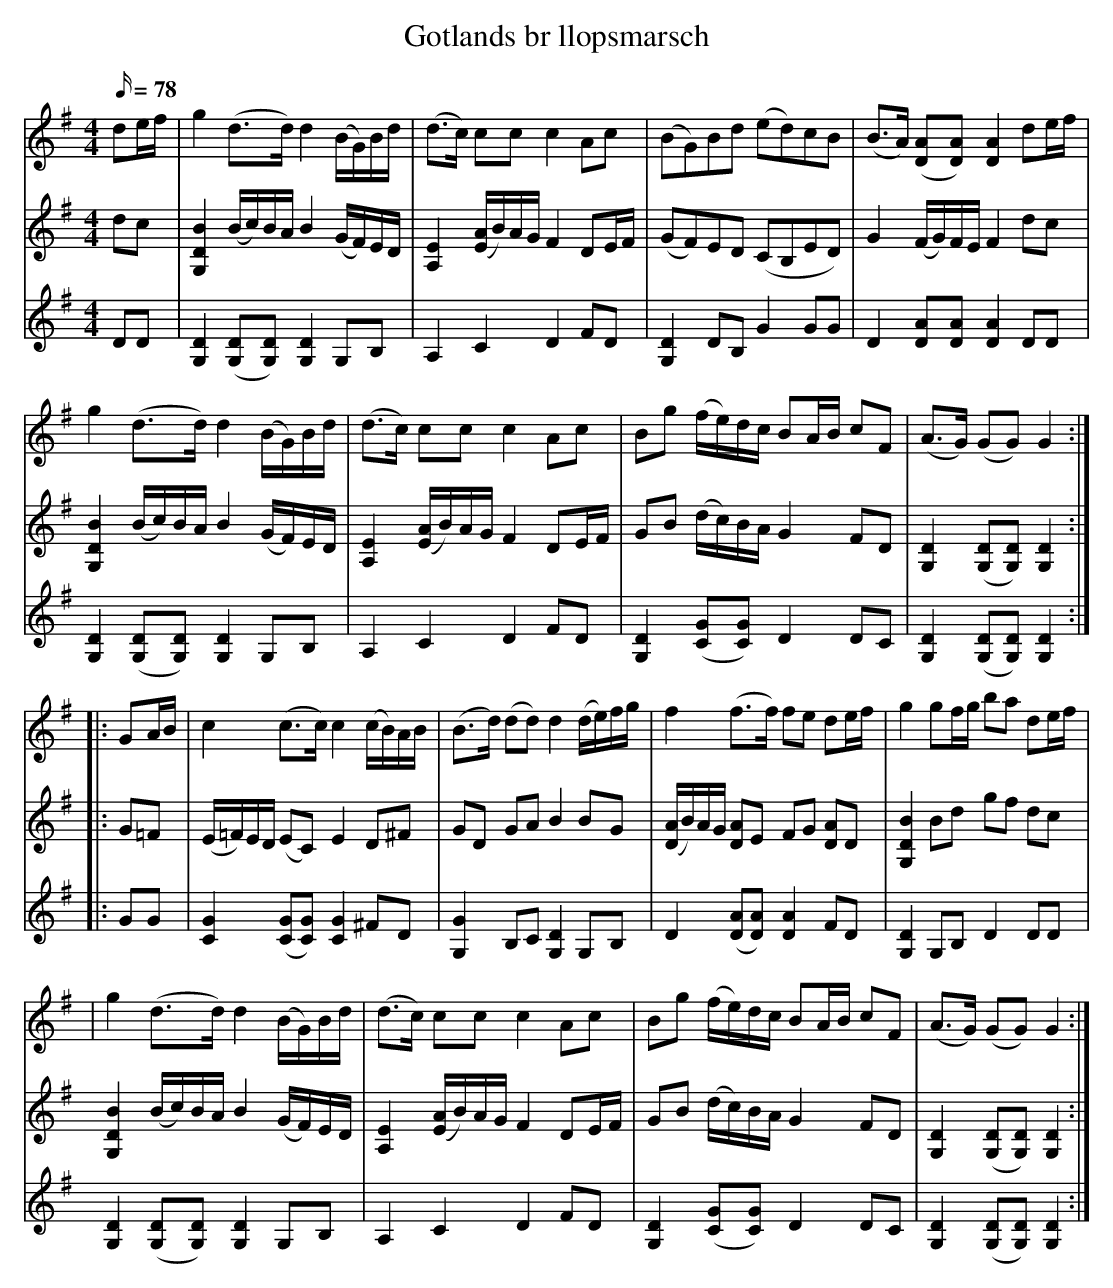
X:1
T: Gotlands br llopsmarsch
M: 4/4
L: 1/16
Q: 78
K: G
V: 1
d2ef | g4 (d3d) d4 (BG)Bd | (d3c) c2c2 c4 A2c2 | (B2G2)B2d2 (e2d2)c2B2 | (B3A) ([DA]2[DA]2) [DA]4 d2ef |
g4 (d3d) d4 (BG)Bd | (d3c) c2c2 c4 A2c2 | B2g2 (fe)dc B2AB c2F2 | (A3G) (G2G2) G4 :|
|: G2AB | c4 (c3c) c4 (cB)AB | (B3d) (d2d2) d4 (de)fg | f4 (f3f) f2e2 d2ef | g4 g2fg b2a2 d2ef |
| g4 (d3d) d4 (BG)Bd | (d3c) c2c2 c4 A2c2 | B2g2 (fe)dc B2AB c2F2 | (A3G) (G2G2) G4 :|
V: 2
d2c2 | [G,DB]4(Bc)BA B4(GF)ED | [A,E]4([EA]B)AG F4D2EF | (G2F2)E2D2 (C2B,2E2D2) | G4(FG)FE F4d2c2 |
[G,DB]4(Bc)BA B4(GF)ED | [A,E]4([EA]B)AG F4D2EF | G2B2 (dc)BA G4F2D2 | [G,D]4([G,D]2[G,D]2)[G,D]4 :|
|: G2=F2 | (E=F)ED (E2C2) E4D2^F2 | G2D2 G2A2 B4B2G2 | ([DA]B)AG [DA]2E2 F2G2 [DA]2D2 | [G,DB]4B2d2 g2f2 d2c2 |
[G,DB]4(Bc)BA B4(GF)ED | [A,E]4([EA]B)AG F4D2EF | G2B2 (dc)BA G4F2D2 | [G,D]4([G,D]2[G,D]2)[G,D]4 :|
V: 3
D2D2 | [G,D]4([G,D]2[G,D]2)[G,D]4 G,2B,2 | A,4C4 D4F2D2 | [G,D]4D2B,2 G4G2G2 | D4[DA]2[DA]2 [DA]4D2D2 |
[G,D]4([G,D]2[G,D]2)[G,D]4 G,2B,2 | A,4C4 D4F2D2 | [G,D]4([CG]2[CG]2) D4D2C2 | [G,D]4([G,D]2[G,D]2)[G,D]4 :|
|: G2G2 | [CG]4([CG]2[CG]2) [CG]4^F2D2 | [G,G]4B,2C2 [G,D]4 G,2B,2 | D4([DA]2[DA]2) [DA]4F2D2 | [G,D]4G,2B,2 D4D2D2 |
[G,D]4([G,D]2[G,D]2)[G,D]4 G,2B,2 | A,4C4 D4F2D2 | [G,D]4([CG]2[CG]2) D4D2C2 | [G,D]4([G,D]2[G,D]2)[G,D]4 :|
